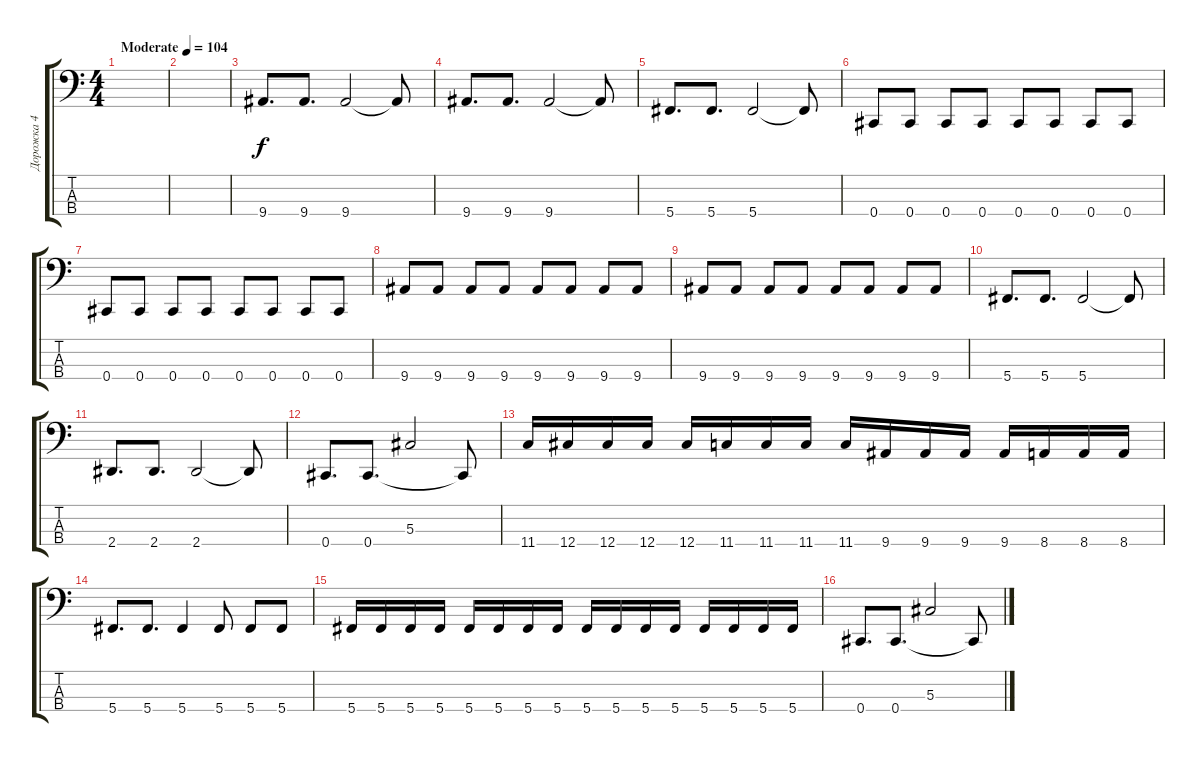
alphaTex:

\track ("Дорожка 4" "Дорожка 4") {instrument electricbassfinger}
\staff {score tabs}
\tuning (Gb2 Db2 Ab1 Db1) {hide}
\ts (4 4)
\tempo (104 "Moderate")
\clef f4
\ks c
|
|
9.4.8{d} 9.4.8{d} 9.4.2 9.4{t}.8 |
9.4.8{d} 9.4.8{d} 9.4.2 9.4{t}.8 |
5.4.8{d} 5.4.8{d} 5.4.2 5.4{t}.8 |
0.4.8 0.4.8 0.4.8 0.4.8 0.4.8 0.4.8 0.4.8 0.4.8 |
0.4.8 0.4.8 0.4.8 0.4.8 0.4.8 0.4.8 0.4.8 0.4.8 |
9.4.8 9.4.8 9.4.8 9.4.8 9.4.8 9.4.8 9.4.8 9.4.8 |
9.4.8 9.4.8 9.4.8 9.4.8 9.4.8 9.4.8 9.4.8 9.4.8 |
5.4.8{d} 5.4.8{d} 5.4.2 5.4{t}.8 |
2.4.8{d} 2.4.8{d} 2.4.2 2.4{t}.8 |
0.4.8{d} 0.4.8{d} 5.3.2 0.4{t}.8 |
11.4.16 12.4.16 12.4.16 12.4.16 12.4.16 11.4.16 11.4.16 11.4.16 11.4.16 9.4.16 9.4.16 9.4.16 9.4.16 8.4.16 8.4.16 8.4.16 |
5.4.8{d} 5.4.8{d} 5.4.4 5.4.8 5.4.8 5.4.8 |
5.4.16 5.4.16 5.4.16 5.4.16 5.4.16 5.4.16 5.4.16 5.4.16 5.4.16 5.4.16 5.4.16 5.4.16 5.4.16 5.4.16 5.4.16 5.4.16 |
0.4.8{d} 0.4.8{d} 5.3.2 0.4{t}.8
